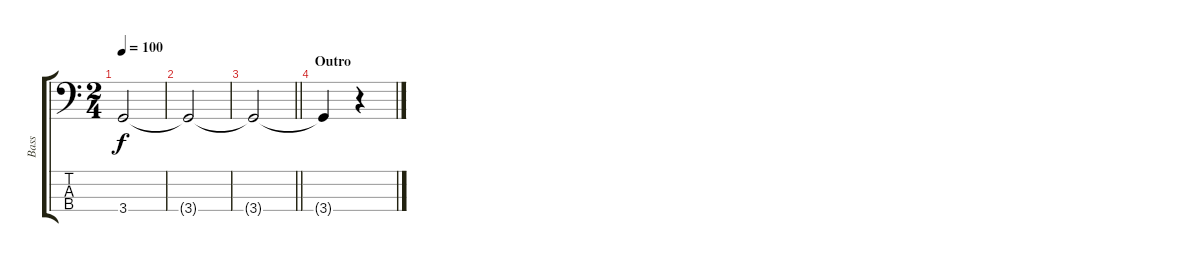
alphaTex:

\track ("Bass" "Bass") {instrument electricbasspick}
\staff {score tabs}
\tuning (G2 D2 A1 E1) {hide}
\ts (2 4)
\tempo 100
\clef f4
\ks c
3.4{t}.2{dy f} |
3.4{t}.2 |
\barLineRight lightlight
3.4{t}.2 |
\section ("" "Outro")
3.4{t}.4 r.4
